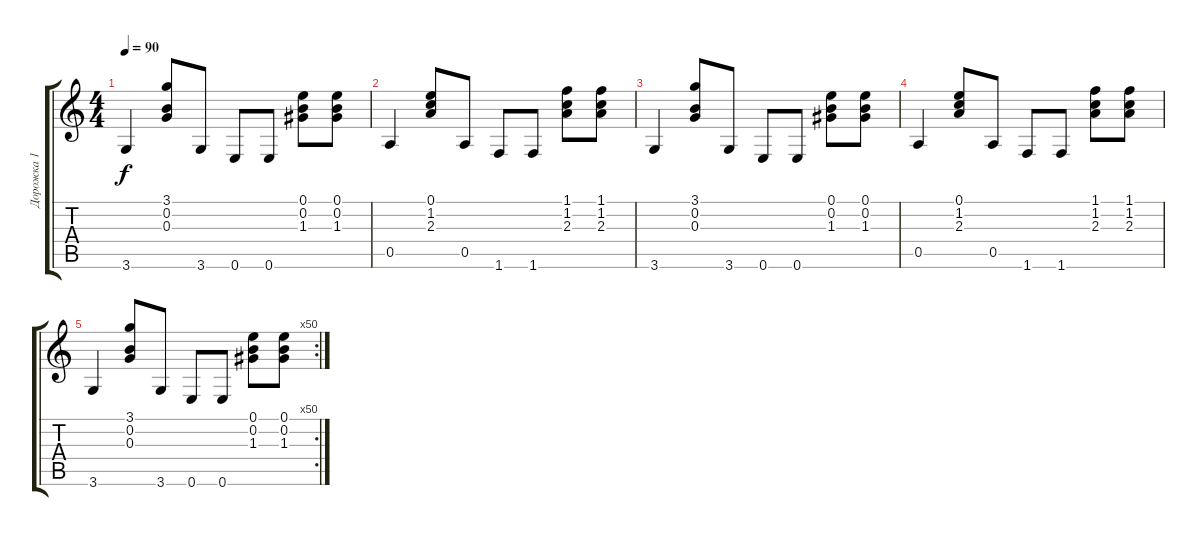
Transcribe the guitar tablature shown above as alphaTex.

\track ("Дорожка 1" "Дорожка 1") {instrument acousticguitarsteel}
\staff {score tabs}
\tuning (E4 B3 G3 D3 A2 E2) {hide}
\ts (4 4)
\tempo 90
\clef g2
\ks c
3.6.4{dy f} (3.1 0.2 0.3).8 3.6.8 0.6.8 0.6.8 (0.1 0.2 1.3).8 (0.1 0.2 1.3).8 |
0.5.4 (0.1 1.2 2.3).8 0.5.8 1.6.8 1.6.8 (1.1 1.2 2.3).8 (1.1 1.2 2.3).8 |
3.6.4 (3.1 0.2 0.3).8 3.6.8 0.6.8 0.6.8 (0.1 0.2 1.3).8 (0.1 0.2 1.3).8 |
0.5.4 (0.1 1.2 2.3).8 0.5.8 1.6.8 1.6.8 (1.1 1.2 2.3).8 (1.1 1.2 2.3).8 |
\rc 50
3.6.4 (3.1 0.2 0.3).8 3.6.8 0.6.8 0.6.8 (0.1 0.2 1.3).8 (0.1 0.2 1.3).8
